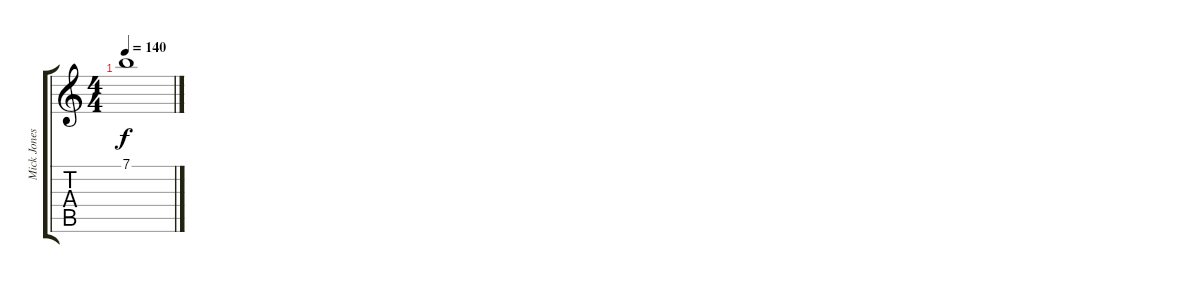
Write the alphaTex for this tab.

\track ("Mick Jones" "Mick Jones") {instrument electricguitarclean}
\staff {score tabs}
\tuning (E4 B3 G3 D3 A2 E2) {hide}
\ts (4 4)
\tempo 140
\clef g2
\ks c
7.1{t}.1{dy f}
